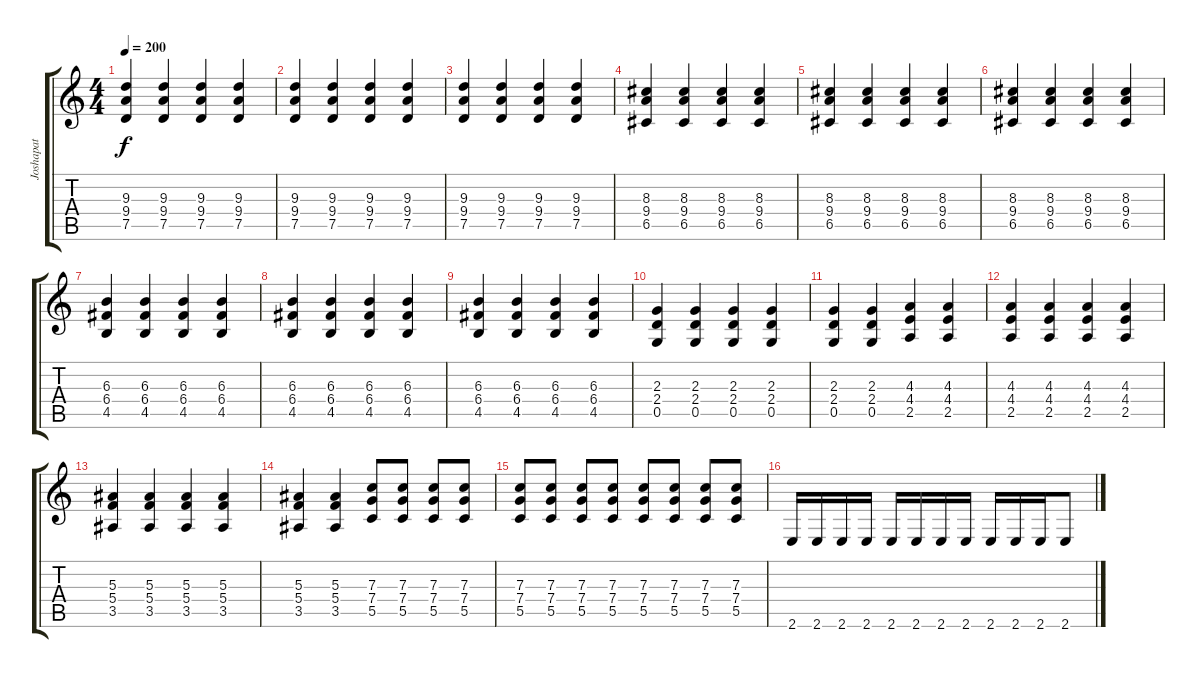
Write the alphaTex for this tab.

\track ("Joshapat" "Joshapat") {instrument overdrivenguitar}
\staff {score tabs}
\tuning (D4 A3 F3 C3 G2 D2) {hide}
\ts (4 4)
\tempo 200
\clef g2
\ks c
(9.3 9.4 7.5).4{dy f} (9.3 9.4 7.5).4 (9.3 9.4 7.5).4 (9.3 9.4 7.5).4 |
(9.3 9.4 7.5).4 (9.3 9.4 7.5).4 (9.3 9.4 7.5).4 (9.3 9.4 7.5).4 |
(9.3 9.4 7.5).4 (9.3 9.4 7.5).4 (9.3 9.4 7.5).4 (9.3 9.4 7.5).4 |
(8.3 9.4 6.5).4 (8.3 9.4 6.5).4 (8.3 9.4 6.5).4 (8.3 9.4 6.5).4 |
(8.3 9.4 6.5).4 (8.3 9.4 6.5).4 (8.3 9.4 6.5).4 (8.3 9.4 6.5).4 |
(8.3 9.4 6.5).4 (8.3 9.4 6.5).4 (8.3 9.4 6.5).4 (8.3 9.4 6.5).4 |
(6.3 6.4 4.5).4 (6.3 6.4 4.5).4 (6.3 6.4 4.5).4 (6.3 6.4 4.5).4 |
(6.3 6.4 4.5).4 (6.3 6.4 4.5).4 (6.3 6.4 4.5).4 (6.3 6.4 4.5).4 |
(6.3 6.4 4.5).4 (6.3 6.4 4.5).4 (6.3 6.4 4.5).4 (6.3 6.4 4.5).4 |
(2.3 2.4 0.5).4 (2.3 2.4 0.5).4 (2.3 2.4 0.5).4 (2.3 2.4 0.5).4 |
(2.3 2.4 0.5).4 (2.3 2.4 0.5).4 (4.3 4.4 2.5).4 (4.3 4.4 2.5).4 |
(4.3 4.4 2.5).4 (4.3 4.4 2.5).4 (4.3 4.4 2.5).4 (4.3 4.4 2.5).4 |
(5.3 5.4 3.5).4 (5.3 5.4 3.5).4 (5.3 5.4 3.5).4 (5.3 5.4 3.5).4 |
(5.3 5.4 3.5).4 (5.3 5.4 3.5).4 (7.3 7.4 5.5).8 (7.3 7.4 5.5).8 (7.3 7.4 5.5).8 (7.3 7.4 5.5).8 |
(7.3 7.4 5.5).8 (7.3 7.4 5.5).8 (7.3 7.4 5.5).8 (7.3 7.4 5.5).8 (7.3 7.4 5.5).8 (7.3 7.4 5.5).8 (7.3 7.4 5.5).8 (7.3 7.4 5.5).8 |
2.6.16 2.6.16 2.6.16 2.6.16 2.6.16 2.6.16 2.6.16 2.6.16 2.6.16 2.6.16 2.6.16 2.6.8
